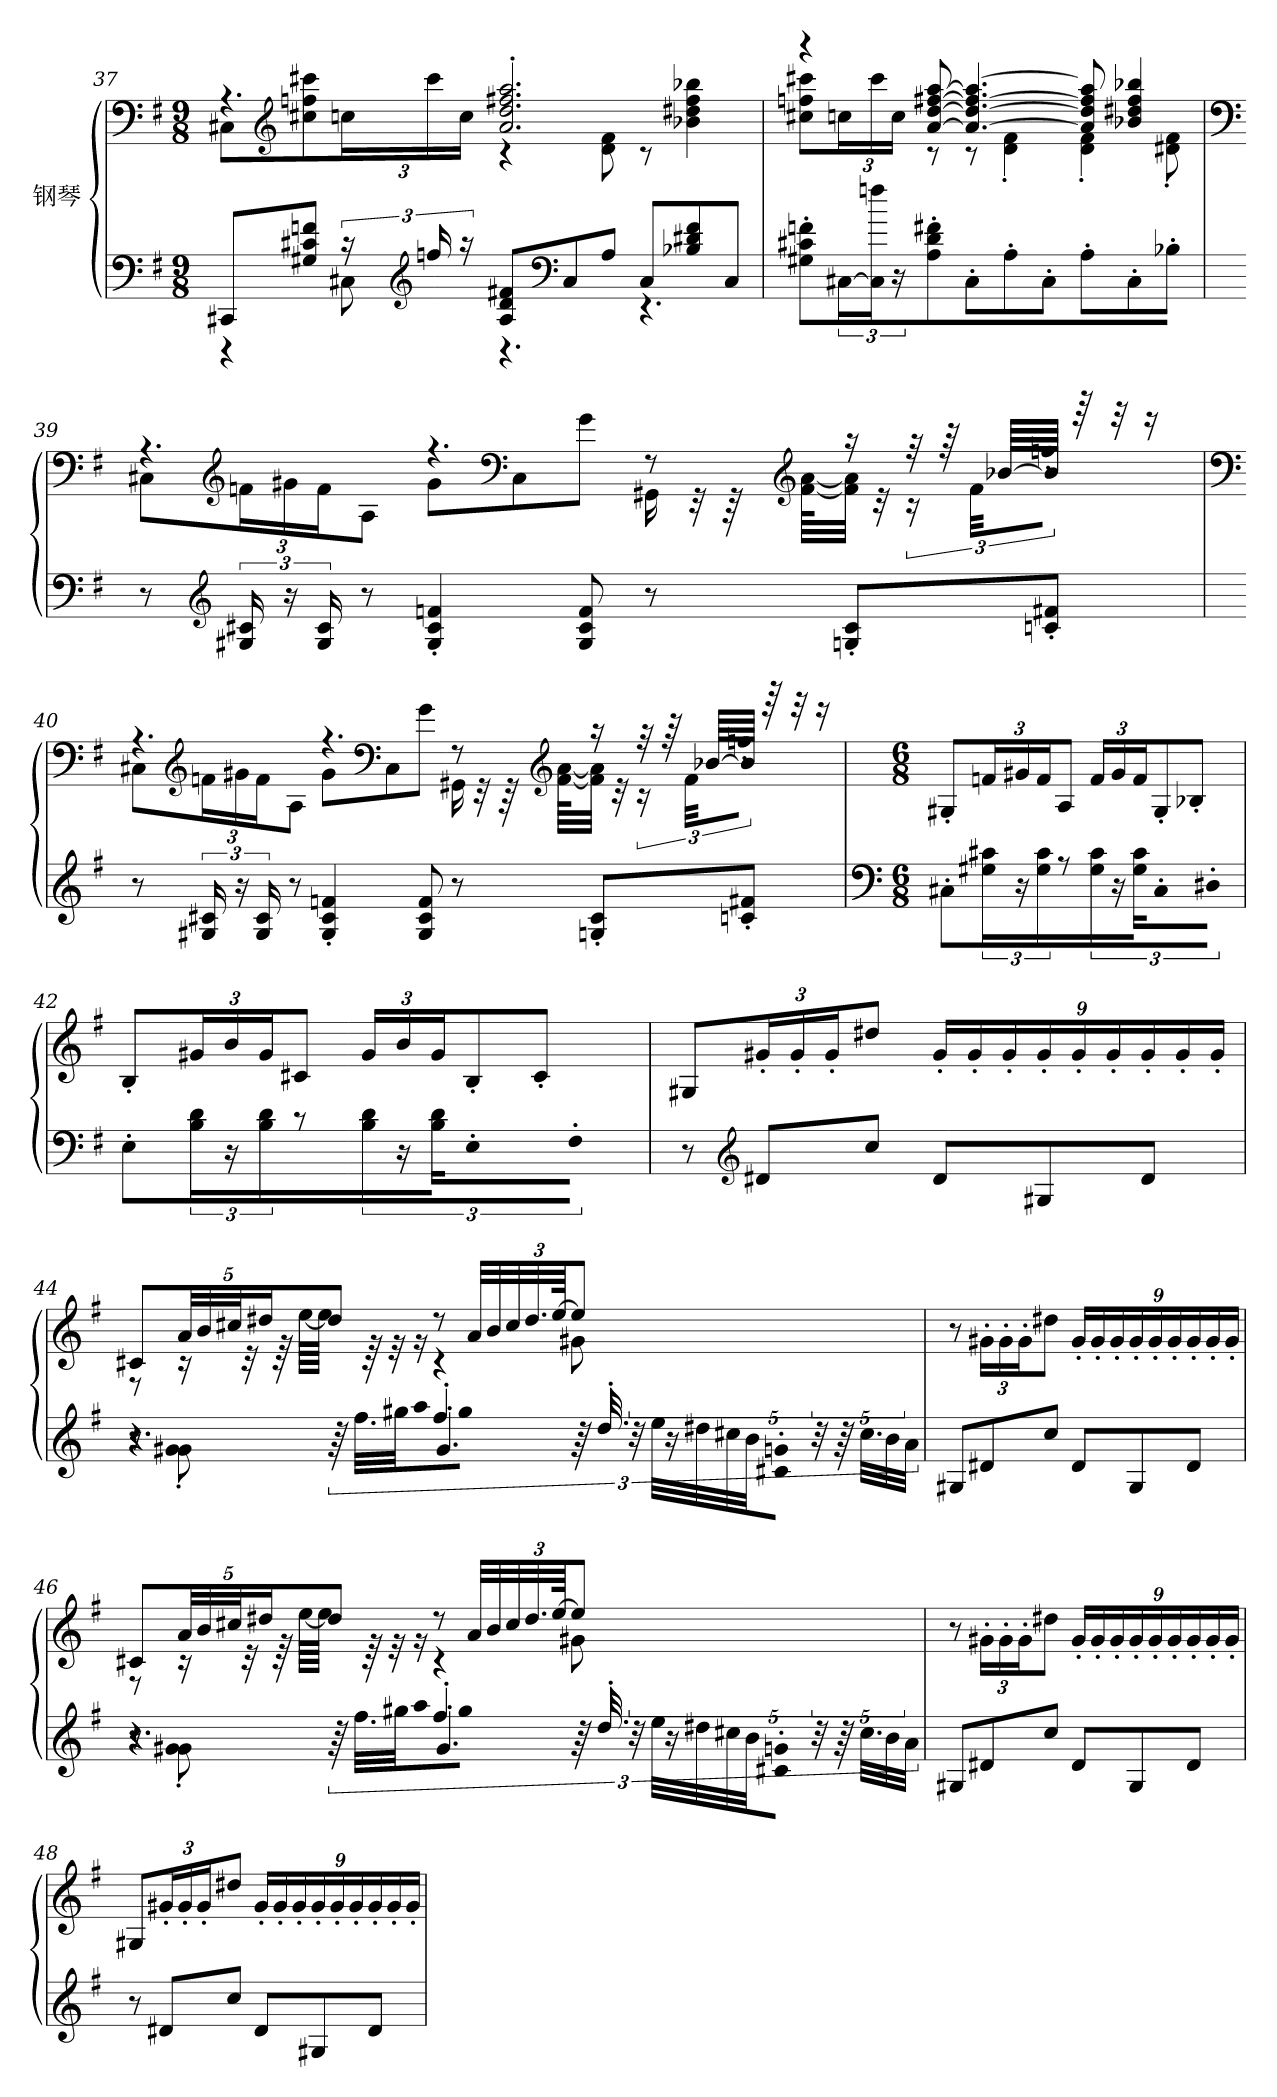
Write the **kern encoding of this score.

**kern	**kern
*part1	*part1
*staff2	*staff1
*I"钢琴	*
!!LO:LB:g=z
*clefF4	*clefF4
*k[f#]	*k[f#]
*M9/8	*M9/8
=37	=37
*^	*^
8CC#X/L	4r	4.r	8C#X\L
*	*	*clefG2	*
8G#X/ 8c#X/ 8fn/J	.	.	8cc#X\ 8ffn\ 8ccc#X\
*	*	*	*Xbrackettup
24r	8C#X\	.	24ccn\L
*clefG2	*	*	*
24ffn/	.	.	24ccc#\
24r	.	.	24cc\JJ
8A/ 8d/ 8f#X/L	4.r	2.a/' 2.dd/' 2.ff#X/' 2.aa/'	4r
*clefF4	*	*	*
8C#/	.	.	.
8A/J	.	.	8d\ 8f#\
8C#/L	4.r	.	8r
8B-X/ 8d#X/ 8f#/	.	.	4b-X\ 4dd#X\ 4ff#\ 4bb-X\
8C#/J	.	.	.
*v	*v	*	*
=38	=38	=38
8G#X\' 8c#X\' 8fn\'L	4r	8cc#X\ 8ffn\ 8ccc#X\L
[24C#X\L	.	24ccn\L
24C#\] 24ffn\JJ	.	24ccc#\
24r	.	24cc\JJ
8A\' 8d\' 8f#X\'	[8a/ [8dd/ [8ff#X/ [8aa/	8r
8C#'\L	4.a/_ 4.dd/_ 4.ff#/_ 4.aa/_	8r
8A'\	.	4d\' 4f#\'
8C#'\J	.	.
8A'\L	8a/] 8dd/] 8ff#/] 8aa/]	4d\' 4f#\'
8C#'\	4b-X/ 4dd#X/ 4ff#/ 4bb-X/	.
8B-X'\J	.	8d#X\' 8f#\'
!!LO:PB:g=z	!!
=39	=39	=39
*	*clefF4	*
8r	4.r	8C#X\L
*clefG2	*clefG2	*
24G#X/ 24c#X/	.	24fn\L
24r	.	24g#X\
24G#/ 24c#/	.	24f\J
8r	.	8A\J
4G#/' 4c#/' 4fn/'	4.r	8g#\L
*	*clefF4	*
.	.	8C#\
8G#/ 8c#/ 8f/	.	8g#\J
8r	8r	16GG#X\
.	.	32r
.	.	64r
*	*clefG2	*
.	.	[64f\ [64a\KLLL
8Gn/' 8c#/'L	16r	32f\] 32a\]JJJ
.	.	32r
*	*	*brackettup
.	32r	24r
.	64r	.
.	.	48f\KKL
.	[64b-X/LLLL	.
8cn/' 8f#X/'J	64b-/JJJJ]	8ffn'\J
.	64r	.
.	32r	.
.	16r	.
!!LO:LB:g=z	!!
=40	=40	=40
*	*clefF4	*
8r	4.r	8C#X\L
*	*clefG2	*
*	*	*Xbrackettup
24G#X/ 24c#X/	.	24fn\L
24r	.	24g#X\
24G#/ 24c#/	.	24f\J
8r	.	8A\J
4G#/' 4c#/' 4fn/'	4.r	8g#\L
*	*clefF4	*
.	.	8C#\
8G#/ 8c#/ 8f/	.	8g#\J
8r	8r	16GG#X\
.	.	32r
.	.	64r
*	*clefG2	*
.	.	[64f\ [64a\KLLL
8Gn/' 8c#/'L	16r	32f\] 32a\]JJJ
.	.	32r
*	*	*brackettup
.	32r	24r
.	64r	.
.	.	48f\KKL
.	[64b-X/LLLL	.
8cn/' 8f#X/'J	64b-/JJJJ]	8ffn'\J
.	64r	.
.	32r	.
.	16r	.
*	*v	*v
!!LO:LB:g=z
=41	=41
*clefF4	*
*M6/8	*M6/8
8C#X'\L	8G#X'/L
*	*Xbrackettup
24G#X\ 24c#X\Jk	24fn/L
24r	24g#X/
24G#\ 24c#\	24f/J
8r	8A/J
24G#\ 24c#\	24f/LL
24r	24g#/
24G#\ 24c#\KL	24f/J
8C#'\	8G#'/
8D#X'\J	8B-X'/J
=42	=42
8E'\L	8B'/L
24B\ 24d\Jk	24g#X/L
24r	24b/
24B\ 24d\	24g#/J
8r	8c#X/J
24B\ 24d\	24g#/LL
24r	24b/
24B\ 24d\KL	24g#/J
8E'\	8B'/
8F#'\J	8c#'/J
=43	=43
8r	8G#X/L
*clefG2	*
8d#X/L	24g#X'/L
.	24g#'/
.	24g#'/J
8cc/J	8dd#X/J
8d#/L	24g#'/LL
.	24g#'/
.	24g#'/
8G#X/	24g#'/
.	24g#'/
.	24g#'/
8d#/J	24g#'/
.	24g#'/
.	24g#'/JJ
!!LO:LB:g=z
=44	=44
*^	*^
*	*^	*	*
4.r	8r	4.r	8c#X/L	8r
.	8g\' 8g#X\'	.	40a/LL	16r
.	.	.	40b/	.
.	.	.	40cc#X/J	.
.	.	.	.	32r
.	.	.	20dd#X/J	.
.	.	.	.	64r
.	.	.	.	[64ee\LLLL
.	96r	.	8dd#/J	64ee\JJJJ]
.	48.ff#\LLL	.	.	.
.	.	.	.	64r
.	.	.	.	32r
.	48gg#X\	.	.	.
.	32aa\	.	.	16r
.	32gg#\JJJ	.	.	.
4ff#'/	40r	4.g#'/	8r	4r
.	40ee\LLL	.	.	.
.	40dd#X\	.	.	.
.	40cc#X\	.	.	.
.	40b\JJ	.	.	.
.	8c#X\' 8gn\'J	.	32a/LLL	.
.	.	.	32b/	.
.	.	.	48cc#/	.
.	.	.	48.dd#/	.
.	.	.	[96ee/JJK	.
64r	40r	.	8ee/J]	8g#X\
32.dd#'/	.	.	.	.
.	80r	.	.	.
.	40.cc#\LLL	.	.	.
16r	.	.	.	.
.	40b\	.	.	.
.	40a\JJJ	.	.	.
*v	*v	*v	*	*
*	*v	*v
!!LO:LB:g=z
=45	=45
8G#X/L	8r
8d#X/	24g#X'\LL
.	24g#'\
.	24g#'\J
8cc/J	8dd#X\J
8d#/L	24g#'/LL
.	24g#'/
.	24g#'/
8G#/	24g#'/
.	24g#'/
.	24g#'/
8d#/J	24g#'/
.	24g#'/
.	24g#'/JJ
!!LO:LB:g=z
=46	=46
*^	*^
*	*^	*	*
4.r	8r	4.r	8c#X/L	8r
.	8g\' 8g#X\'	.	40a/LL	16r
.	.	.	40b/	.
.	.	.	40cc#X/J	.
.	.	.	.	32r
.	.	.	20dd#X/J	.
.	.	.	.	64r
.	.	.	.	[64ee\LLLL
.	96r	.	8dd#/J	64ee\JJJJ]
.	48.ff#\LLL	.	.	.
.	.	.	.	64r
.	.	.	.	32r
.	48gg#X\	.	.	.
.	32aa\	.	.	16r
.	32gg#\JJJ	.	.	.
4ff#'/	40r	4.g#'/	8r	4r
.	40ee\LLL	.	.	.
.	40dd#X\	.	.	.
.	40cc#X\	.	.	.
.	40b\JJ	.	.	.
.	8c#X\' 8gn\'J	.	32a/LLL	.
.	.	.	32b/	.
.	.	.	48cc#/	.
.	.	.	48.dd#/	.
.	.	.	[96ee/JJK	.
64r	40r	.	8ee/J]	8g#X\
32.dd#'/	.	.	.	.
.	80r	.	.	.
.	40.cc#\LLL	.	.	.
16r	.	.	.	.
.	40b\	.	.	.
.	40a\JJJ	.	.	.
*v	*v	*v	*	*
*	*v	*v
!!LO:PB:g=z
=47	=47
8G#X/L	8r
8d#X/	24g#X'\LL
.	24g#'\
.	24g#'\J
8cc/J	8dd#X\J
8d#/L	24g#'/LL
.	24g#'/
.	24g#'/
8G#/	24g#'/
.	24g#'/
.	24g#'/
8d#/J	24g#'/
.	24g#'/
.	24g#'/JJ
=48	=48
8r	8G#X/L
8d#X/L	24g#X'/L
.	24g#'/
.	24g#'/J
8cc/J	8dd#X/J
8d#/L	24g#'/LL
.	24g#'/
.	24g#'/
8G#X/	24g#'/
.	24g#'/
.	24g#'/
8d#/J	24g#'/
.	24g#'/
.	24g#'/JJ
=	=
*-	*-
